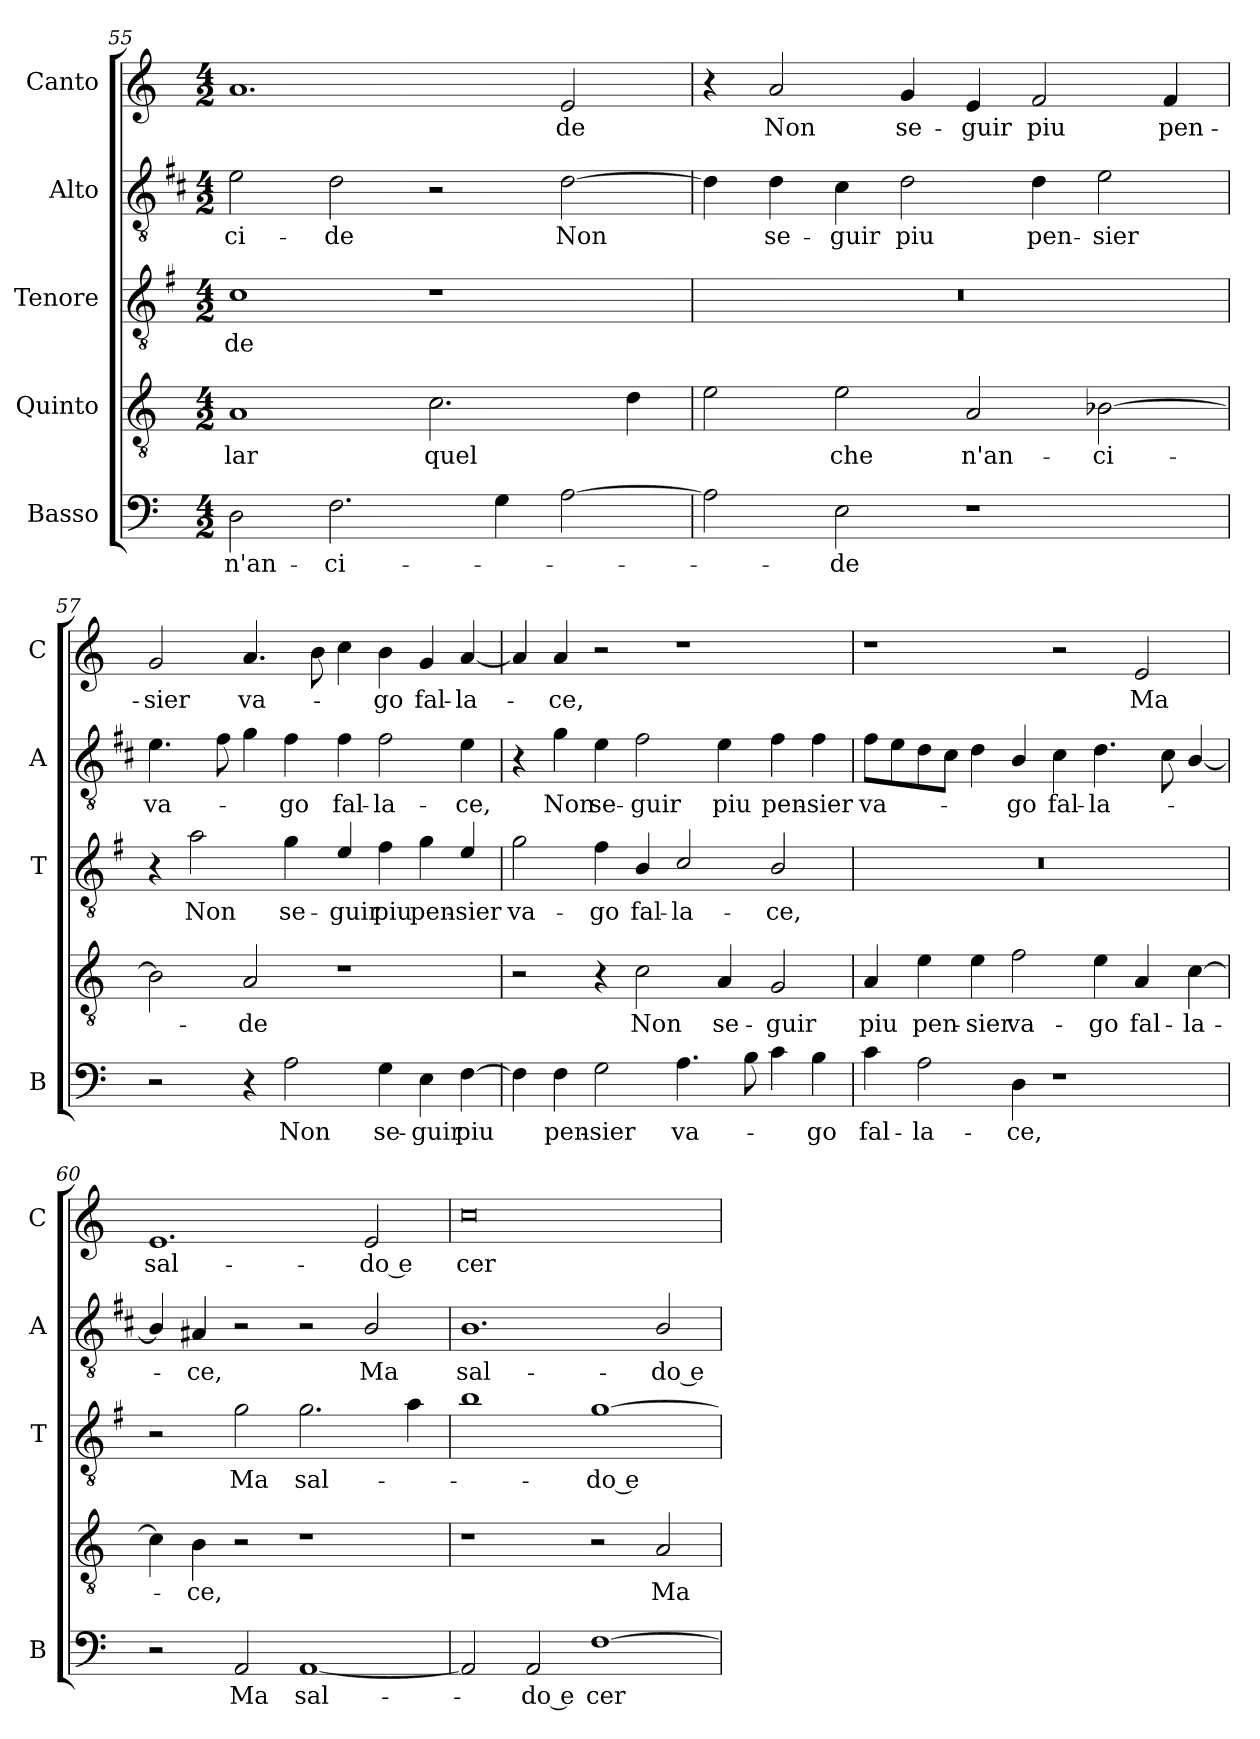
**kern	**text	**kern	**text	**kern	**text	**kern	**text	**kern	**text
*part5	*part5	*part4	*part4	*part3	*part3	*part2	*part2	*part1	*part1
*staff5	*staff5	*staff4	*staff4	*staff3	*staff3	*staff2	*staff2	*staff1	*staff1
*I"Basso	*	*I"Quinto	*	*I"Tenore	*	*I"Alto	*	*I"Canto	*
*I'B	*	*	*	*I'T	*	*I'A	*	*I'C	*
*clefF4	*	*clefGv2	*	*clefGv2	*	*clefGv2	*	*clefG2	*
*	*	*	*	*ITrd4c7	*	*ITrd1c2	*	*	*
*k[]	*	*k[]	*	*k[]	*	*k[]	*	*k[]	*
*C:	*	*C:	*	*C:	*	*C:	*	*C:	*
*M4/2	*	*M4/2	*	*M4/2	*	*M4/2	*	*M4/2	*
=55	=55	=55	=55	=55	=55	=55	=55	=55	=55
!	!LO:LY:b	!	!LO:LY:b	!	!LO:LY:b	!	!LO:LY:b	!	!
2D\	n'an-	1A	-lar	1F	-de	2d\	-ci-	1.a	.
!	!LO:LY:b	!	!	!	!	!	!LO:LY:b	!	!
2.F\	-ci-	.	.	.	.	2c\	-de	.	.
!	!	!	!LO:LY:b	!	!	!	!	!	!
.	.	2.c\	quel	1r	.	2r	.	.	.
4G\	.	.	.	.	.	.	.	.	.
!	!	!	!	!	!	!	!LO:LY:b	!	!LO:LY:b
[2A\	.	.	.	.	.	[2c\	Non	2e/	-de
.	.	4d\	.	.	.	.	.	.	.
=56	=56	=56	=56	=56	=56	=56	=56	=56	=56
2A\]	.	2e\	.	0r	.	4c\]	.	4r	.
!	!	!	!	!	!	!	!LO:LY:b	!	!LO:LY:b
.	.	.	.	.	.	4c\	se-	2a/	Non
!	!LO:LY:b	!	!LO:LY:b	!	!	!	!LO:LY:b	!	!
2E\	-de	2e\	che	.	.	4B\	-guir	.	.
!	!	!	!	!	!	!	!LO:LY:b	!	!LO:LY:b
.	.	.	.	.	.	2c\	piu	4g/	se-
!	!	!	!LO:LY:b	!	!	!	!	!	!LO:LY:b
1r	.	2A/	n'an-	.	.	.	.	4e/	-guir
!	!	!	!	!	!	!	!LO:LY:b	!	!LO:LY:b
.	.	.	.	.	.	4c\	pen-	2f/	piu
!	!	!	!LO:LY:b	!	!	!	!LO:LY:b	!	!
.	.	[2B-X\	-ci-	.	.	2d\	-sier	.	.
!	!	!	!	!	!	!	!	!	!LO:LY:b
.	.	.	.	.	.	.	.	4f/	pen-
!!LO:PB:g=z
=57	=57	=57	=57	=57	=57	=57	=57	=57	=57
!	!	!	!	!	!	!	!LO:LY:b	!	!LO:LY:b
2r	.	2B-\]	.	4r	.	4.d\	va-	2g/	-sier
!	!	!	!	!	!LO:LY:b	!	!	!	!
.	.	.	.	2d\	Non	.	.	.	.
.	.	.	.	.	.	8e\	.	.	.
!	!	!	!LO:LY:b	!	!	!	!	!	!LO:LY:b
4r	.	2A/	-de	.	.	4f\	.	4.a/	va-
!	!LO:LY:b	!	!	!	!LO:LY:b	!	!LO:LY:b	!	!
2A\	Non	.	.	4c\	se-	4e\	-go	.	.
.	.	.	.	.	.	.	.	8b\	.
!	!	!	!	!	!LO:LY:b	!	!LO:LY:b	!	!
.	.	1r	.	4A/	-guir	4e\	fal-	4cc\	.
!	!LO:LY:b	!	!	!	!LO:LY:b	!	!LO:LY:b	!	!LO:LY:b
4G\	se-	.	.	4B\	piu	2e\	-la-	4b\	-go
!	!LO:LY:b	!	!	!	!LO:LY:b	!	!	!	!LO:LY:b
4E\	-guir	.	.	4c\	pen-	.	.	4g/	fal-
!	!LO:LY:b	!	!	!	!LO:LY:b	!	!LO:LY:b	!	!LO:LY:b
[4F\	piu	.	.	4A/	-sier	4d\	-ce,	[4a/	-la-
=58	=58	=58	=58	=58	=58	=58	=58	=58	=58
!	!	!	!	!	!LO:LY:b	!	!	!	!
4F\]	.	2r	.	2c\	va-	4r	.	4a/]	.
!	!LO:LY:b	!	!	!	!	!	!LO:LY:b	!	!LO:LY:b
4F\	pen-	.	.	.	.	4f\	Non	4a/	-ce,
!	!LO:LY:b	!	!	!	!LO:LY:b	!	!LO:LY:b	!	!
2G\	-sier	4r	.	4B\	-go	4d\	se-	2r	.
!	!	!	!LO:LY:b	!	!LO:LY:b	!	!LO:LY:b	!	!
.	.	2c\	Non	4E/	fal-	2e\	-guir	.	.
!	!LO:LY:b	!	!	!	!LO:LY:b	!	!	!	!
4.A\	va-	.	.	2F/	-la-	.	.	1r	.
!	!	!	!LO:LY:b	!	!	!	!LO:LY:b	!	!
.	.	4A/	se-	.	.	4d\	piu	.	.
8B\	.	.	.	.	.	.	.	.	.
!	!	!	!LO:LY:b	!	!LO:LY:b	!	!LO:LY:b	!	!
4c\	.	2G/	-guir	2E/	-ce,	4e\	pen-	.	.
!	!LO:LY:b	!	!	!	!	!	!LO:LY:b	!	!
4B\	-go	.	.	.	.	4e\	-sier	.	.
=59	=59	=59	=59	=59	=59	=59	=59	=59	=59
!	!LO:LY:b	!	!LO:LY:b	!	!	!	!LO:LY:b	!	!
4c\	fal-	4A/	piu	0r	.	8e\L	va-	1r	.
.	.	.	.	.	.	8d\	.	.	.
!	!LO:LY:b	!	!LO:LY:b	!	!	!	!	!	!
2A\	-la-	4e\	pen-	.	.	8c\	.	.	.
.	.	.	.	.	.	8B\J	.	.	.
!	!	!	!LO:LY:b	!	!	!	!	!	!
.	.	4e\	-sier	.	.	4c\	.	.	.
!	!LO:LY:b	!	!LO:LY:b	!	!	!	!LO:LY:b	!	!
4D\	-ce,	2f\	va-	.	.	4A/	-go	.	.
!	!	!	!	!	!	!	!LO:LY:b	!	!
1r	.	.	.	.	.	4B\	fal-	2r	.
!	!	!	!LO:LY:b	!	!	!	!LO:LY:b	!	!
.	.	4e\	-go	.	.	4.c\	-la-	.	.
!	!	!	!LO:LY:b	!	!	!	!	!	!LO:LY:b
.	.	4A/	fal-	.	.	.	.	2e/	Ma
.	.	.	.	.	.	8B\	.	.	.
!	!	!	!LO:LY:b	!	!	!	!	!	!
.	.	[4c\	-la-	.	.	[4A/	.	.	.
!!LO:LB:g=z
=60	=60	=60	=60	=60	=60	=60	=60	=60	=60
!	!	!	!	!	!	!	!	!	!LO:LY:b
2r	.	4c\]	.	2r	.	4A/]	.	1.e	sal-
!	!	!	!LO:LY:b	!	!	!	!LO:LY:b	!	!
.	.	4B\	-ce,	.	.	4G#X/	-ce,	.	.
!	!LO:LY:b	!	!	!	!LO:LY:b	!	!	!	!
2AA/	Ma	2r	.	2c\	Ma	2r	.	.	.
!	!LO:LY:b	!	!	!	!LO:LY:b	!	!	!	!
[1AA	sal-	1r	.	2.c\	sal-	2r	.	.	.
!	!	!	!	!	!	!	!LO:LY:b	!	!LO:LY:b
.	.	.	.	.	.	2A/	Ma	2e/	-do e
.	.	.	.	4d\	.	.	.	.	.
=61	=61	=61	=61	=61	=61	=61	=61	=61	=61
!	!	!	!	!	!	!	!LO:LY:b	!	!LO:LY:b
2AA/]	.	1r	.	1e	.	1.A	sal-	0cc	cer-
!	!LO:LY:b	!	!	!	!	!	!	!	!
2AA/	-do e	.	.	.	.	.	.	.	.
!	!LO:LY:b	!	!	!	!LO:LY:b	!	!	!	!
[1F	cer-	2r	.	[1c	-do e	.	.	.	.
!	!	!	!LO:LY:b	!	!	!	!LO:LY:b	!	!
.	.	2A/	Ma	.	.	2A/	-do e	.	.
=	=	=	=	=	=	=	=	=	=
*-	*-	*-	*-	*-	*-	*-	*-	*-	*-
